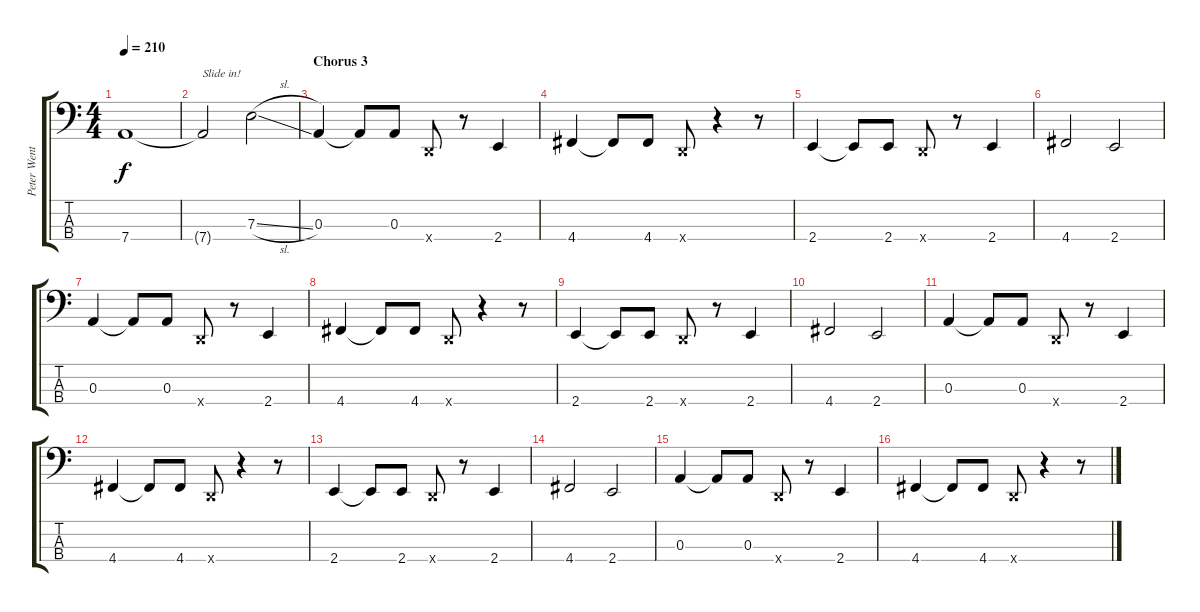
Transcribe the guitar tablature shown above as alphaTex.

\track ("Peter Wentz (Bass)" "Peter Went") {instrument electricbasspick}
\staff {score tabs}
\tuning (G2 D2 A1 D1) {hide}
\ts (4 4)
\tempo 210
\clef f4
\ks c
7.4{t}.1{dy f} |
7.4{t}.2{txt "Slide in!"} 7.3{sl}.2 |
\section ("" "Chorus 3")
0.3.4 0.3{t}.8 0.3.8 0.4{x}.8 r.8 2.4.4 |
4.4.4 4.4{t}.8 4.4.8 0.4{x}.8 r.4 r.8 |
2.4.4 2.4{t}.8 2.4.8 0.4{x}.8 r.8 2.4.4 |
4.4.2 2.4.2 |
0.3.4 0.3{t}.8 0.3.8 0.4{x}.8 r.8 2.4.4 |
4.4.4 4.4{t}.8 4.4.8 0.4{x}.8 r.4 r.8 |
2.4.4 2.4{t}.8 2.4.8 0.4{x}.8 r.8 2.4.4 |
4.4.2 2.4.2 |
0.3.4 0.3{t}.8 0.3.8 0.4{x}.8 r.8 2.4.4 |
4.4.4 4.4{t}.8 4.4.8 0.4{x}.8 r.4 r.8 |
2.4.4 2.4{t}.8 2.4.8 0.4{x}.8 r.8 2.4.4 |
4.4.2 2.4.2 |
0.3.4 0.3{t}.8 0.3.8 0.4{x}.8 r.8 2.4.4 |
4.4.4 4.4{t}.8 4.4.8 0.4{x}.8 r.4 r.8
